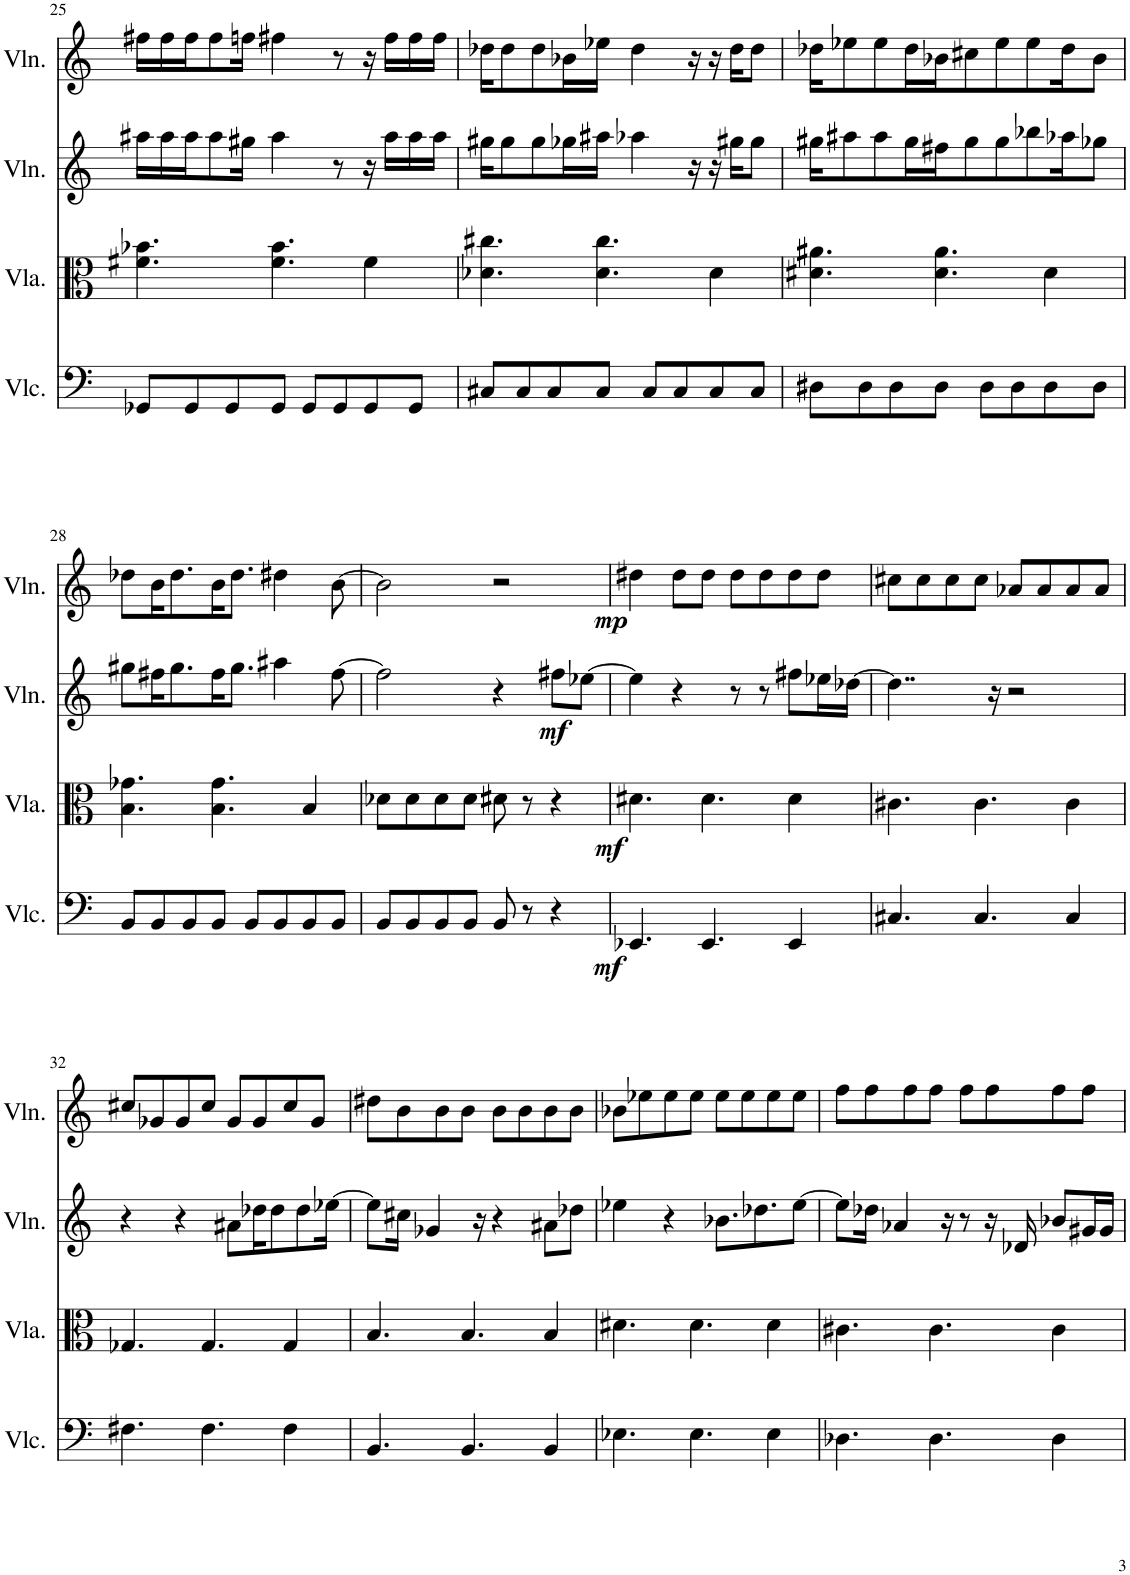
**kern	**dynam	**kern	**dynam	**kern	**dynam	**kern	**dynam
*part4	*part4	*part3	*part3	*part2	*part2	*part1	*part1
*staff4	*staff4	*staff3	*staff3	*staff2	*staff2	*staff1	*staff1
*I"Violoncello	*	*I"Viola	*	*I"Violin	*	*I"Violin	*
*I'Vlc.	*	*I'Vla.	*	*I'Vln.	*	*I'Vln.	*
!!LO:PB:g=z
*clefF4	*	*clefC3	*	*clefG2	*	*clefG2	*
*k[]	*	*k[]	*	*k[]	*	*k[]	*
*M4/4	*	*M4/4	*	*M4/4	*	*M4/4	*
=25	=25	=25	=25	=25	=25	=25	=25
8GG-X/L	.	4.f#X\ 4.b-X\	.	16aa#X\LL	.	16ff#X\LL	.
.	.	.	.	16aa#\	.	16ff#\	.
8GG-/	.	.	.	16aa#\J	.	16ff#\J	.
.	.	.	.	8aa#\	.	8ff#\	.
8GG-/	.	.	.	.	.	.	.
.	.	.	.	16gg#X\Jk	.	16ffn\Jk	.
8GG-/J	.	4.f#\ 4.b-\	.	4aa#\	.	4ff#X\	.
8GG-/L	.	.	.	.	.	.	.
8GG-/	.	.	.	8r	.	8r	.
8GG-/	.	4f#\	.	16r	.	16r	.
.	.	.	.	16aa#\LL	.	16ff#\LL	.
8GG-/J	.	.	.	16aa#\	.	16ff#\	.
.	.	.	.	16aa#\JJ	.	16ff#\JJ	.
=26	=26	=26	=26	=26	=26	=26	=26
8C#X/L	.	4.d-X\ 4.cc#X\	.	16gg#X\KL	.	16dd-X\KL	.
.	.	.	.	8gg#\	.	8dd-\	.
8C#/	.	.	.	.	.	.	.
.	.	.	.	8gg#\	.	8dd-\	.
8C#/	.	.	.	.	.	.	.
.	.	.	.	16gg-X\L	.	16b-X\L	.
8C#/J	.	4.d-\ 4.cc#\	.	16aa#X\JJ	.	16ee-X\JJ	.
.	.	.	.	4aa-X\	.	4dd-\	.
8C#/L	.	.	.	.	.	.	.
8C#/	.	.	.	.	.	.	.
.	.	.	.	16r	.	16r	.
8C#/	.	4d-\	.	16r	.	16r	.
.	.	.	.	16gg#X\KL	.	16dd-\KL	.
8C#/J	.	.	.	8gg#\J	.	8dd-\J	.
=27	=27	=27	=27	=27	=27	=27	=27
8D#X\L	.	4.d#X\ 4.a#X\	.	16gg#X\KL	.	16dd-X\KL	.
.	.	.	.	8aa#X\	.	8ee-X\	.
8D#\	.	.	.	.	.	.	.
.	.	.	.	8aa#\	.	8ee-\	.
8D#\	.	.	.	.	.	.	.
.	.	.	.	16gg#\L	.	16dd-\L	.
8D#\J	.	4.d#\ 4.a#\	.	16ff#X\J	.	16b-X\J	.
.	.	.	.	8gg#\	.	8cc#X\	.
8D#\L	.	.	.	.	.	.	.
.	.	.	.	8gg#\	.	8ee-\	.
8D#\	.	.	.	.	.	.	.
.	.	.	.	8bb-X\	.	8ee-\	.
8D#\	.	4d#\	.	.	.	.	.
.	.	.	.	16aa-X\K	.	16dd-\K	.
8D#\J	.	.	.	8gg-X\J	.	8b-\J	.
!!LO:LB:g=z
=28	=28	=28	=28	=28	=28	=28	=28
8BB/L	.	4.B\ 4.g-X\	.	8gg#X\L	.	8dd-X\L	.
8BB/	.	.	.	16ff#X\K	.	16b\K	.
.	.	.	.	8.gg#\	.	8.dd-\	.
8BB/	.	.	.	.	.	.	.
8BB/J	.	4.B\ 4.g-\	.	16ff#\K	.	16b\K	.
.	.	.	.	8.gg#\J	.	8.dd-\J	.
8BB/L	.	.	.	.	.	.	.
8BB/	.	.	.	4aa#X\	.	4dd#X\	.
8BB/	.	4B/	.	.	.	.	.
8BB/J	.	.	.	[8ff#\	.	[8b\	.
=29	=29	=29	=29	=29	=29	=29	=29
8BB/L	.	8d-X\L	.	2ff#\]	.	2b\]	.
8BB/	.	8d-\	.	.	.	.	.
8BB/	.	8d-\	.	.	.	.	.
8BB/J	.	8d-\J	.	.	.	.	.
8BB/	.	8d#X\	.	4r	.	2r	.
8r	.	8r	.	.	.	.	.
!	!	!	!	!	!LO:DY:b	!	!
4r	.	4r	.	8ff#X\L	mf	.	.
.	.	.	.	[8ee-X\J	.	.	.
=30	=30	=30	=30	=30	=30	=30	=30
!	!LO:DY:b	!	!LO:DY:b	!	!	!	!LO:DY:b
4.EE-X/	mf	4.d#X\	mf	4ee-\]	.	4dd#X\	mp
.	.	.	.	4r	.	8dd#\L	.
4.EE-/	.	4.d#\	.	.	.	8dd#\J	.
.	.	.	.	8r	.	8dd#\L	.
.	.	.	.	8r	.	8dd#\	.
4EE-/	.	4d#\	.	8ff#X\L	.	8dd#\	.
.	.	.	.	16ee-X\L	.	8dd#\J	.
.	.	.	.	[16dd-X\JJ	.	.	.
=31	=31	=31	=31	=31	=31	=31	=31
4.C#X/	.	4.c#X\	.	4..dd-\]	.	8cc#X\L	.
.	.	.	.	.	.	8cc#\	.
.	.	.	.	.	.	8cc#\	.
4.C#/	.	4.c#\	.	.	.	8cc#\J	.
.	.	.	.	16r	.	.	.
.	.	.	.	2r	.	8a-X/L	.
.	.	.	.	.	.	8a-/	.
4C#/	.	4c#\	.	.	.	8a-/	.
.	.	.	.	.	.	8a-/J	.
!!LO:LB:g=z
=32	=32	=32	=32	=32	=32	=32	=32
4.F#X\	.	4.G-X/	.	4r	.	8cc#X/L	.
.	.	.	.	.	.	8g-X/	.
.	.	.	.	4r	.	8g-/	.
4.F#\	.	4.G-/	.	.	.	8cc#/J	.
.	.	.	.	8a#X\L	.	8g-/L	.
.	.	.	.	16dd-X\K	.	8g-/	.
.	.	.	.	8dd-\	.	.	.
4F#\	.	4G-/	.	.	.	8cc#/	.
.	.	.	.	8dd-\	.	.	.
.	.	.	.	.	.	8g-/J	.
.	.	.	.	[16ee-X\Jk	.	.	.
=33	=33	=33	=33	=33	=33	=33	=33
4.BB/	.	4.B/	.	8ee-\L]	.	8dd#X\L	.
.	.	.	.	16cc#X\Jk	.	8b\	.
.	.	.	.	4g-X/	.	.	.
.	.	.	.	.	.	8b\	.
4.BB/	.	4.B/	.	.	.	8b\J	.
.	.	.	.	16r	.	.	.
.	.	.	.	4r	.	8b\L	.
.	.	.	.	.	.	8b\	.
4BB/	.	4B/	.	8a#X\L	.	8b\	.
.	.	.	.	8dd-X\J	.	8b\J	.
=34	=34	=34	=34	=34	=34	=34	=34
4.E-X\	.	4.d#X\	.	4ee-X\	.	8b-X\L	.
.	.	.	.	.	.	8ee-X\	.
.	.	.	.	4r	.	8ee-\	.
4.E-\	.	4.d#\	.	.	.	8ee-\J	.
.	.	.	.	8.b-X\L	.	8ee-\L	.
.	.	.	.	.	.	8ee-\	.
.	.	.	.	8.dd-X\	.	.	.
4E-\	.	4d#\	.	.	.	8ee-\	.
.	.	.	.	[8ee-\J	.	8ee-\J	.
=35	=35	=35	=35	=35	=35	=35	=35
4.D-X\	.	4.c#X\	.	8ee-\L]	.	8ff\L	.
.	.	.	.	16dd-X\Jk	.	8ff\	.
.	.	.	.	4a-X/	.	.	.
.	.	.	.	.	.	8ff\	.
4.D-\	.	4.c#\	.	.	.	8ff\J	.
.	.	.	.	16r	.	.	.
.	.	.	.	8r	.	8ff\L	.
.	.	.	.	16r	.	8ff\	.
.	.	.	.	16d-X/	.	.	.
4D-\	.	4c#\	.	8b-X/L	.	8ff\	.
.	.	.	.	16g#X/L	.	8ff\J	.
.	.	.	.	16g#/JJ	.	.	.
=	=	=	=	=	=	=	=
*-	*-	*-	*-	*-	*-	*-	*-
